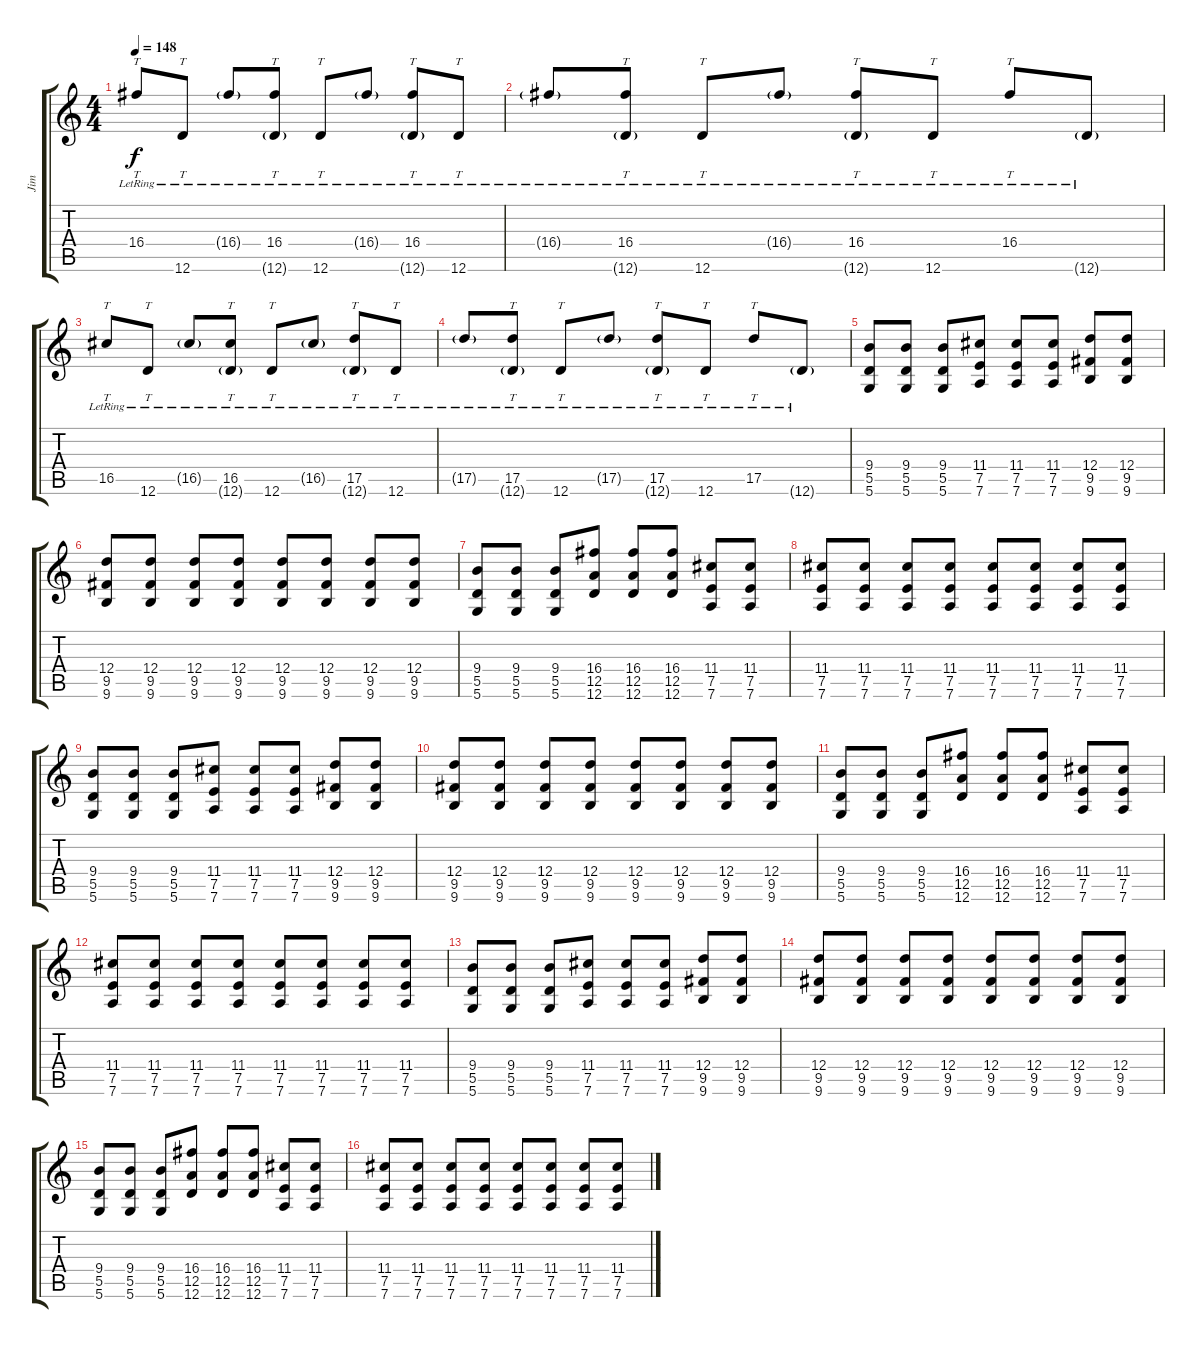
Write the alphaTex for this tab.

\track ("Jim" "Jim") {instrument electricguitarjazz}
\staff {score tabs}
\tuning (E4 B3 G3 D3 A2 D2) {hide}
\ts (4 4)
\tempo 148
\clef g2
\ks c
16.4{lr}.8{tt dy f} 12.6{lr}.8{tt} 16.4{g lr}.8 (16.4{lr} 12.6{g}).8{tt} 12.6{lr}.8{tt} 16.4{g lr}.8 (16.4{lr} 12.6{g}).8{tt} 12.6{lr}.8{tt} |
16.4{g lr}.8 (16.4{lr} 12.6{g}).8{tt} 12.6{lr}.8{tt} 16.4{g lr}.8 (16.4{lr} 12.6{g}).8{tt} 12.6{lr}.8{tt} 16.4{lr}.8{tt} 12.6{g lr}.8 |
16.5{lr}.8{tt} 12.6{lr}.8{tt} 16.5{g lr}.8 (16.5{lr} 12.6{g}).8{tt} 12.6{lr}.8{tt} 16.5{g lr}.8 (17.5{lr} 12.6{g}).8{tt} 12.6{lr}.8{tt} |
17.5{g lr}.8 (17.5{lr} 12.6{g}).8{tt} 12.6{lr}.8{tt} 17.5{g lr}.8 (17.5{lr} 12.6{g}).8{tt} 12.6{lr}.8{tt} 17.5{lr}.8{tt} 12.6{g lr}.8 |
(9.4 5.5 5.6).8{instrument distortionguitar} (9.4 5.5 5.6).8 (9.4 5.5 5.6).8 (11.4 7.5 7.6).8 (11.4 7.5 7.6).8 (11.4 7.5 7.6).8 (12.4 9.5 9.6).8 (12.4 9.5 9.6).8 |
(12.4 9.5 9.6).8 (12.4 9.5 9.6).8 (12.4 9.5 9.6).8 (12.4 9.5 9.6).8 (12.4 9.5 9.6).8 (12.4 9.5 9.6).8 (12.4 9.5 9.6).8 (12.4 9.5 9.6).8 |
(9.4 5.5 5.6).8 (9.4 5.5 5.6).8 (9.4 5.5 5.6).8 (16.4 12.5 12.6).8 (16.4 12.5 12.6).8 (16.4 12.5 12.6).8 (11.4 7.5 7.6).8 (11.4 7.5 7.6).8 |
(11.4 7.5 7.6).8 (11.4 7.5 7.6).8 (11.4 7.5 7.6).8 (11.4 7.5 7.6).8 (11.4 7.5 7.6).8 (11.4 7.5 7.6).8 (11.4 7.5 7.6).8 (11.4 7.5 7.6).8 |
(9.4 5.5 5.6).8 (9.4 5.5 5.6).8 (9.4 5.5 5.6).8 (11.4 7.5 7.6).8 (11.4 7.5 7.6).8 (11.4 7.5 7.6).8 (12.4 9.5 9.6).8 (12.4 9.5 9.6).8 |
(12.4 9.5 9.6).8 (12.4 9.5 9.6).8 (12.4 9.5 9.6).8 (12.4 9.5 9.6).8 (12.4 9.5 9.6).8 (12.4 9.5 9.6).8 (12.4 9.5 9.6).8 (12.4 9.5 9.6).8 |
(9.4 5.5 5.6).8 (9.4 5.5 5.6).8 (9.4 5.5 5.6).8 (16.4 12.5 12.6).8 (16.4 12.5 12.6).8 (16.4 12.5 12.6).8 (11.4 7.5 7.6).8 (11.4 7.5 7.6).8 |
(11.4 7.5 7.6).8 (11.4 7.5 7.6).8 (11.4 7.5 7.6).8 (11.4 7.5 7.6).8 (11.4 7.5 7.6).8 (11.4 7.5 7.6).8 (11.4 7.5 7.6).8 (11.4 7.5 7.6).8 |
(9.4 5.5 5.6).8 (9.4 5.5 5.6).8 (9.4 5.5 5.6).8 (11.4 7.5 7.6).8 (11.4 7.5 7.6).8 (11.4 7.5 7.6).8 (12.4 9.5 9.6).8 (12.4 9.5 9.6).8 |
(12.4 9.5 9.6).8 (12.4 9.5 9.6).8 (12.4 9.5 9.6).8 (12.4 9.5 9.6).8 (12.4 9.5 9.6).8 (12.4 9.5 9.6).8 (12.4 9.5 9.6).8 (12.4 9.5 9.6).8 |
(9.4 5.5 5.6).8 (9.4 5.5 5.6).8 (9.4 5.5 5.6).8 (16.4 12.5 12.6).8 (16.4 12.5 12.6).8 (16.4 12.5 12.6).8 (11.4 7.5 7.6).8 (11.4 7.5 7.6).8 |
(11.4 7.5 7.6).8 (11.4 7.5 7.6).8 (11.4 7.5 7.6).8 (11.4 7.5 7.6).8 (11.4 7.5 7.6).8 (11.4 7.5 7.6).8 (11.4 7.5 7.6).8 (11.4 7.5 7.6).8
